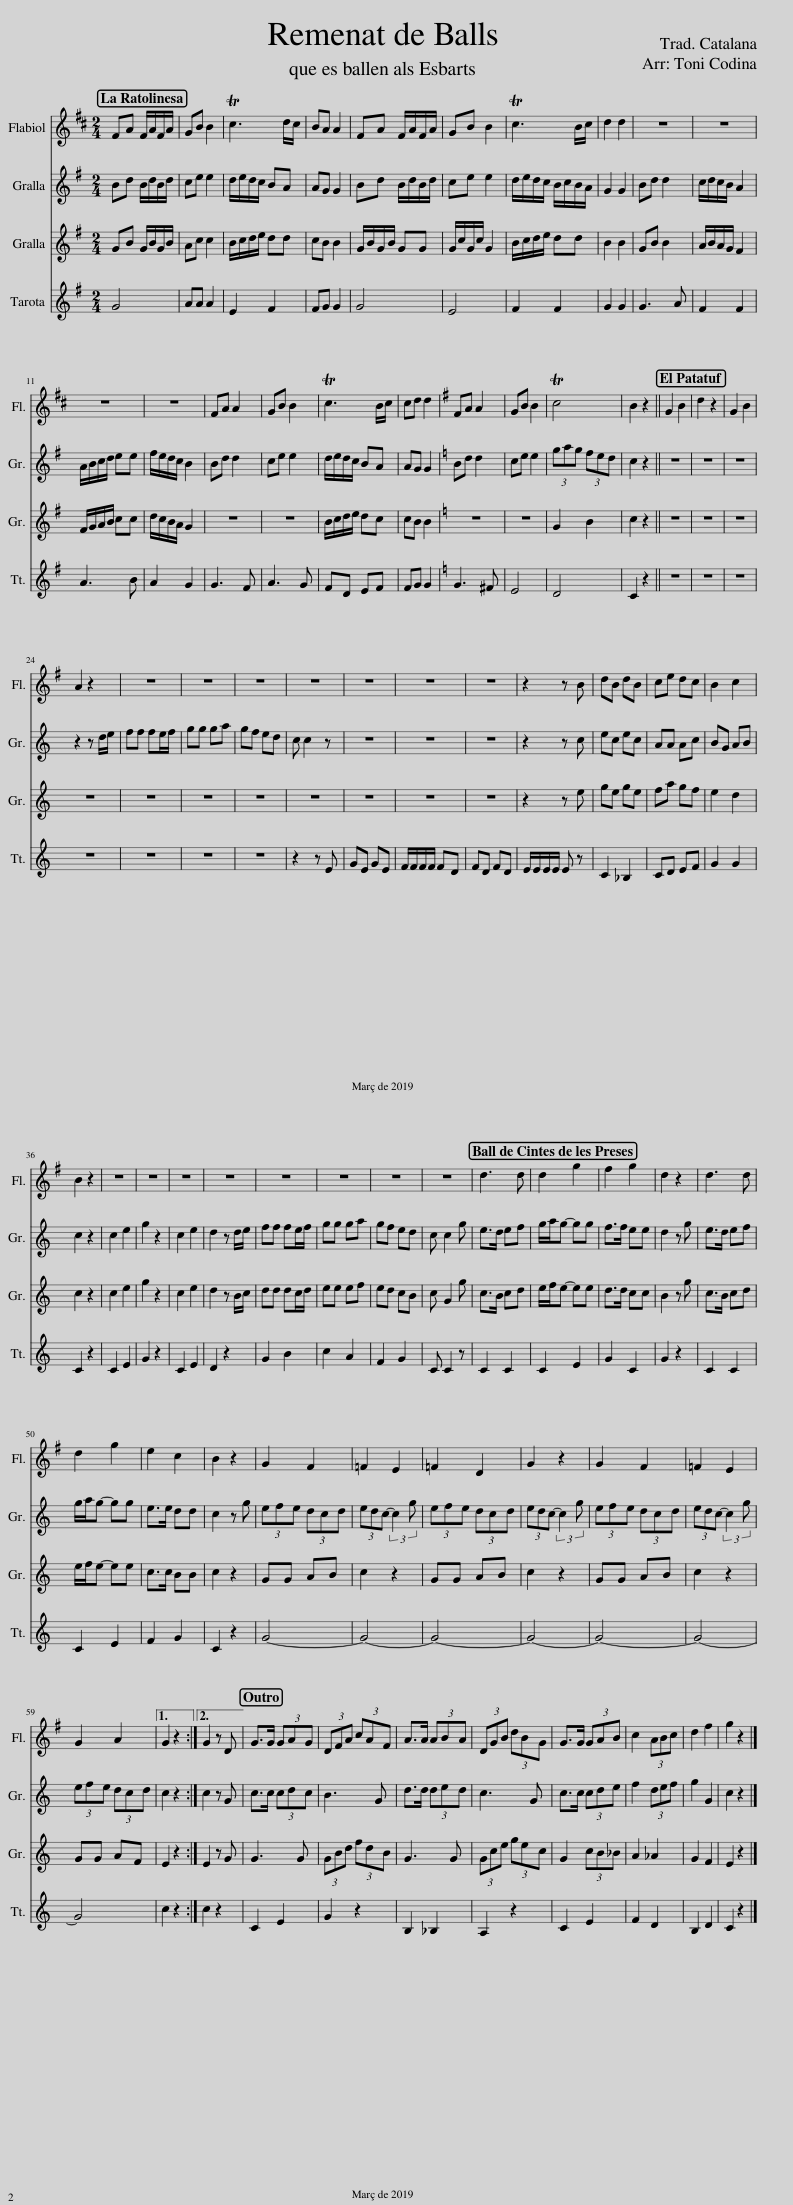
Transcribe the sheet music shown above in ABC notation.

X:1
%%score 1 2 3 4
L:1/8
M:2/4
I:linebreak $
K:G
V:1 treble transpose=5
V:2 treble
V:3 treble
V:4 treble
V:1
[K:D] FA F/A/F/A/ | GB B2 | Tc3 d/c/ | BA A2 | FA F/A/F/A/ | %5
 GB B2 | Tc3 B/c/ | d2 d2 | z4 | z4 |$ %10
 z4 | z4 | FA A2 | GB B2 | Tc3 B/c/ | %15
 cd d2 |[K:G] FA A2 | GB B2 | Tc4 | B2 z2 || %20
 G2 B2 | d2 z2 | G2 B2 |$ A2 z2 | z4 | %25
 z4 | z4 | z4 | z4 | z4 | %30
 z4 | z2 z B | dB dB | ce dc | B2 c2 |$ %35
 B2 z2 | z4 | z4 | z4 | z4 | %40
 z4 | z4 | z4 | z4 | d3 d | %45
 d2 g2 | f2 g2 | d2 z2 | d3 d |$ d2 g2 | %50
 e2 c2 | B2 z2 | G2 F2 | =F2 E2 | =F2 D2 | %55
 G2 z2 | G2 F2 | =F2 E2 |$ G2 A2 |1 G2 z2 :|2 %60
 G2 z D || G>G (3GAG | (3DFA (3cAF | A>A (3ABA | (3DGB (3dBG | %65
 G>G (3GAB | c2 (3ABc | d2 f2 | g2 z2 |] %69
V:2
 Bd B/d/B/d/ | ce e2 | d/e/d/c/ BA | AG G2 | Bd B/d/B/d/ | %5
 ce e2 | d/e/d/c/ B/c/B/A/ | G2 G2 | Bd d2 | c/d/c/B/ A2 |$ %10
 A/B/c/d/ ee | f/e/d/c/ B2 | Bd d2 | ce e2 | d/e/d/c/ BA | %15
 AG G2 |[K:C] Bd d2 | ce e2 | (3gag (3fed | c2 z2 || %20
 z4 | z4 | z4 |$ z2 z d/e/ | ff fe/f/ | %25
 gg ga | gf ed | c c2 z | z4 | z4 | %30
 z4 | z2 z c | ec ec | AA Ac | BG AB |$ %35
 c2 z2 | c2 e2 | g2 z2 | c2 e2 | d2 z d/e/ | %40
 ff fe/f/ | gg ga | gf ed | c c2 g | e>d ef | %45
 g/a/g- gg | f>f ee | d2 z g | e>d ef |$ g/a/g- gg | %50
 e>e dd | c2 z g | (3efe (3dcd | (3edc- (3:2:2c2 g | (3efe (3dcd | %55
 (3edc- (3:2:2c2 g | (3efe (3dcd | (3edc- (3:2:2c2 g |$ (3efe (3dcd |1 c2 z2 :|2 %60
 c2 z G || c>c (3cdc | B3 G | d>d (3ded | c3 G | %65
 c>c (3cde | f2 (3def | g2 G2 | c2 z2 |] %69
V:3
 GB G/B/G/B/ | Ac c2 | B/c/d/e/ dd | cB B2 | G/B/G/B/ GG | %5
 G/c/G/c/ G2 | B/c/d/e/ dd | B2 B2 | GB B2 | A/B/A/G/ F2 |$ %10
 F/G/A/B/ cc | d/c/B/A/ G2 | z4 | z4 | B/c/d/e/ dc | %15
 cB B2 |[K:C] z4 | z4 | G2 B2 | c2 z2 || %20
 z4 | z4 | z4 |$ z4 | z4 | %25
 z4 | z4 | z4 | z4 | z4 | %30
 z4 | z2 z e | ge ge | fa gf | e2 d2 |$ %35
 c2 z2 | c2 e2 | g2 z2 | c2 e2 | d2 z B/c/ | %40
 dd dc/d/ | ee ef | ed cB | c G2 g | c>B cd | %45
 e/f/e- ee | d>d cc | B2 z g | c>B cd |$ e/f/e- ee | %50
 c>c BB | c2 z2 | GG AB | c2 z2 | GG AB | %55
 c2 z2 | GG AB | c2 z2 |$ GG AF |1 E2 z2 :|2 %60
 E2 z G || G3 G | (3GBd (3fdB | G3 G | (3Gce (3gec | %65
 G2 (3cB_B | A2 _A2 | G2 F2 | E2 z2 |] %69
V:4
 G4 | AA A2 | E2 F2 | FG G2 | G4 | %5
 E4 | F2 F2 | G2 G2 | G3 A | F2 F2 |$ %10
 A3 B | A2 G2 | G3 F | A3 G | FD EF | %15
 FG G2 |[K:C] G3 ^F | E4 | D4 | C2 z2 || %20
 z4 | z4 | z4 |$ z4 | z4 | %25
 z4 | z4 | z2 z E | GE GE | F/F/F/F/ FD | %30
 FD FD | E/E/E/E/ E z | C2 _B,2 | CD EF | G2 G2 |$ %35
 C2 z2 | C2 E2 | G2 z2 | C2 E2 | D2 z2 | %40
 G2 B2 | c2 A2 | F2 G2 | C C2 z | C2 C2 | %45
 C2 E2 | G2 C2 | G2 z2 | C2 C2 |$ C2 E2 | %50
 F2 G2 | C2 z2 | G4- | G4- | G4- | %55
 G4- | G4- | G4- |$ G4 |1 c2 z2 :|2 %60
 c2 z2 || C2 E2 | G2 z2 | B,2 _B,2 | A,2 z2 | %65
 C2 E2 | F2 D2 | B,2 D2 | C2 z2 |] %69
